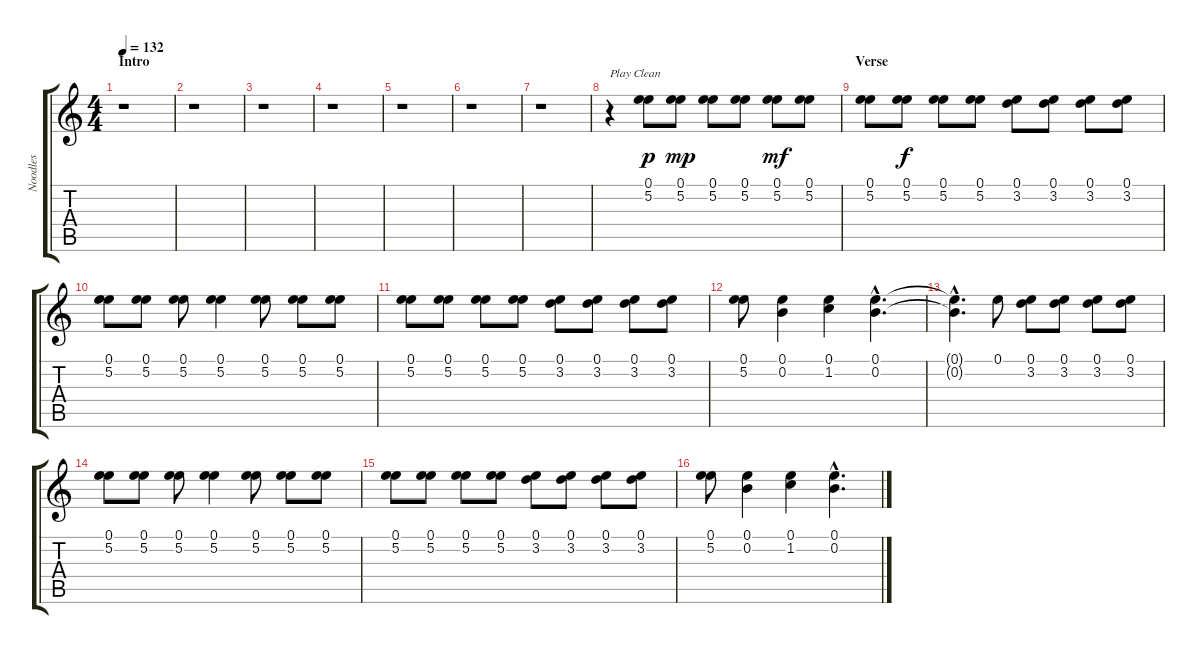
\track ("Noodles" "Noodles") {instrument electricguitarclean}
\staff {score tabs}
\tuning (E4 B3 G3 D3 A2 E2) {hide}
\ts (4 4)
\section ("" "Intro")
\tempo 132
\clef g2
\ks c
r.1{dy p instrument electricguitarclean} |
r.1 |
r.1 |
r.1 |
r.1 |
r.1 |
r.1 |
r.4{txt "Play Clean" instrument electricguitarclean} (0.1 5.2).8 (0.1 5.2).8{dy mp} (0.1 5.2).8 (0.1 5.2).8 (0.1 5.2).8{dy mf} (0.1 5.2).8 |
\section ("" "Verse")
(0.1 5.2).8 (0.1 5.2).8{dy f} (0.1 5.2).8 (0.1 5.2).8 (0.1 3.2).8 (0.1 3.2).8 (0.1 3.2).8 (0.1 3.2).8 |
(0.1 5.2).8 (0.1 5.2).8 (0.1 5.2).8 (0.1 5.2).4 (0.1 5.2).8 (0.1 5.2).8 (0.1 5.2).8 |
(0.1 5.2).8 (0.1 5.2).8 (0.1 5.2).8 (0.1 5.2).8 (0.1 3.2).8 (0.1 3.2).8 (0.1 3.2).8 (0.1 3.2).8 |
(0.1 5.2).8 (0.1 0.2).4 (0.1 1.2).4 (0.1{hac} 0.2{hac}).4{d} |
(0.1{hac t} 0.2{hac t}).4{d} 0.1.8 (0.1 3.2).8 (0.1 3.2).8 (0.1 3.2).8 (0.1 3.2).8 |
(0.1 5.2).8 (0.1 5.2).8 (0.1 5.2).8 (0.1 5.2).4 (0.1 5.2).8 (0.1 5.2).8 (0.1 5.2).8 |
(0.1 5.2).8 (0.1 5.2).8 (0.1 5.2).8 (0.1 5.2).8 (0.1 3.2).8 (0.1 3.2).8 (0.1 3.2).8 (0.1 3.2).8 |
(0.1 5.2).8 (0.1 0.2).4 (0.1 1.2).4 (0.1{hac} 0.2{hac}).4{d}
